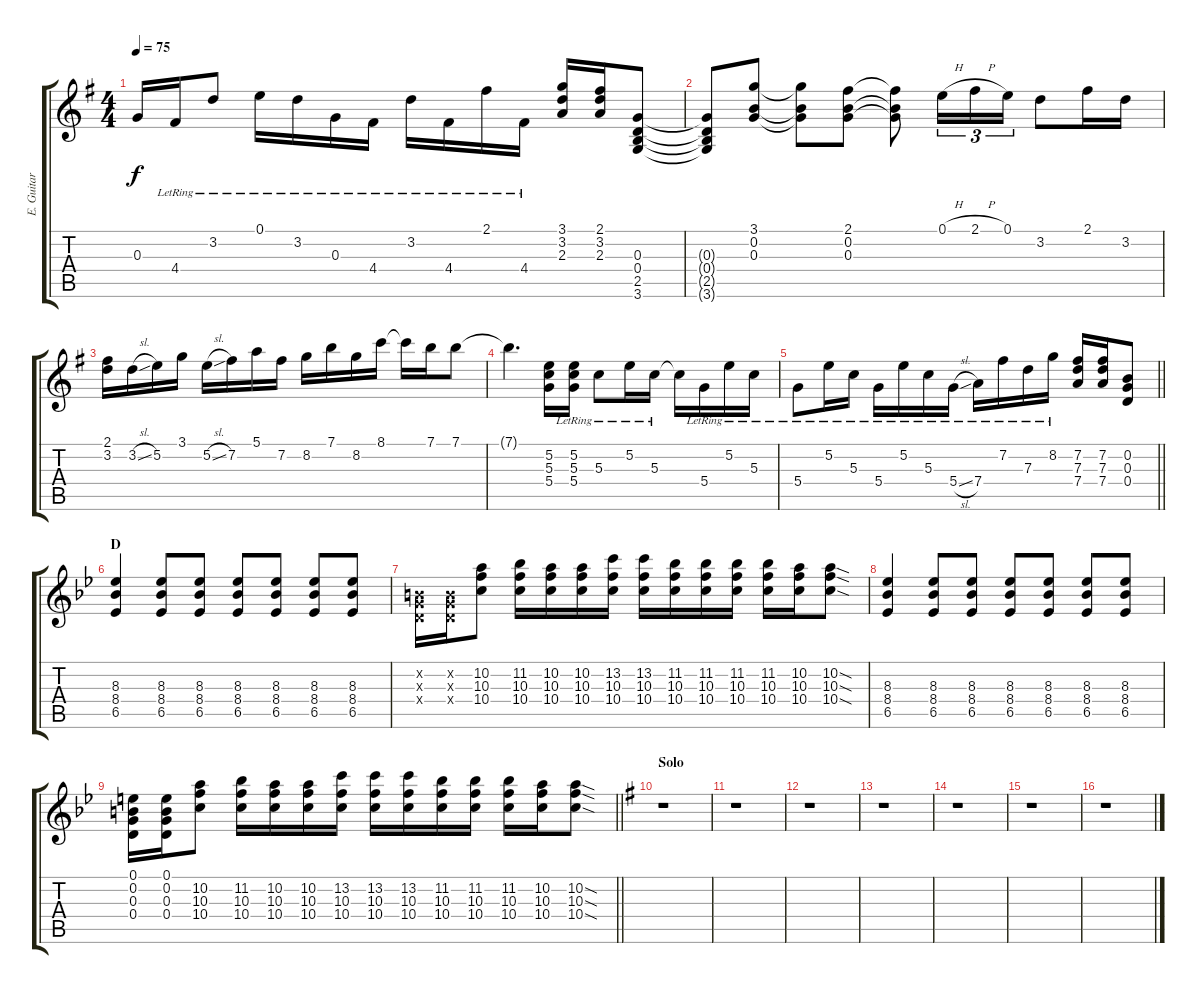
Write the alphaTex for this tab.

\track ("E. Guitar I" "E. Guitar ") {instrument electricguitarclean}
\staff {score tabs}
\tuning (E4 B3 G3 D3 A2 E2) {hide}
\ts (4 4)
\tempo 75
\clef g2
\ks g
0.3{t}.16{dy f} 4.4{lr}.16 3.2{lr}.8 0.1{lr}.16 3.2{lr}.16 0.3{lr}.16 4.4{lr}.16 3.2{lr}.16 4.4{lr}.16 2.1{lr}.16 4.4{lr}.16 (3.1 3.2 2.3).16 (2.1 3.2 2.3).16 (0.3 0.4 2.5 3.6).8 |
(0.3{t} 0.4{t} 2.5{t} 3.6{t}).8 (3.1 0.2 0.3).8 (3.1{t} 0.2{t} 0.3{t}).8 (2.1 0.2 0.3).8 (2.1{t} 0.2{t} 0.3{t}).8 0.1{h}.16{tu (3 2)} 2.1{h}.16{tu (3 2)} 0.1.16{tu (3 2)} 3.2.8 2.1.16 3.2.16 |
(2.1 3.2).16 3.2{sl}.16 5.2.16 3.1.16 5.2{sl}.16 7.2.16 5.1.16 7.2.16 8.2.16 7.1.16 8.2.16 8.1.16 8.1{t}.16 7.1.16 7.1.8 |
7.1{t}.4{d} (5.2 5.3 5.4).16 (5.2{lr} 5.3{lr} 5.4{lr}).16 5.3{lr}.8 5.2{lr}.16 5.3{lr}.16 5.3{t}.16 5.4{lr}.16 5.2{lr}.16 5.3{lr}.16 |
\barLineRight lightlight
5.4{lr}.8 5.2{lr}.16 5.3{lr}.16 5.4{lr}.16 5.2{lr}.16 5.3{lr}.16 5.4{sl lr}.16 7.4{lr}.16 7.2{lr}.16 7.3{lr}.16 8.2{lr}.16 (7.2 7.3 7.4).16 (7.2 7.3 7.4).16 (0.2 0.3 0.4).8 |
\section ("" "D")
\ks bb
(8.3 8.4 6.5).4 (8.3 8.4 6.5).8 (8.3 8.4 6.5).8 (8.3 8.4 6.5).8 (8.3 8.4 6.5).8 (8.3 8.4 6.5).8 (8.3 8.4 6.5).8 |
(0.2{x} 0.3{x} 0.4{x}).16 (0.2{x} 0.3{x} 0.4{x}).16 (10.2 10.3 10.4).8 (11.2 10.3 10.4).16 (10.2 10.3 10.4).16 (10.2 10.3 10.4).16 (13.2 10.3 10.4).16 (13.2 10.3 10.4).16 (11.2 10.3 10.4).16 (11.2 10.3 10.4).16 (11.2 10.3 10.4).16 (11.2 10.3 10.4).16 (10.2 10.3 10.4).16 (10.2{sod} 10.3{sod} 10.4{sod}).8 |
(8.3 8.4 6.5).4 (8.3 8.4 6.5).8 (8.3 8.4 6.5).8 (8.3 8.4 6.5).8 (8.3 8.4 6.5).8 (8.3 8.4 6.5).8 (8.3 8.4 6.5).8 |
\barLineRight lightlight
(0.1 0.2 0.3 0.4).16 (0.1 0.2 0.3 0.4).16 (10.2 10.3 10.4).8 (11.2 10.3 10.4).16 (10.2 10.3 10.4).16 (10.2 10.3 10.4).16 (13.2 10.3 10.4).16 (13.2 10.3 10.4).16 (13.2 10.3 10.4).16 (11.2 10.3 10.4).16 (11.2 10.3 10.4).16 (11.2 10.3 10.4).16 (10.2 10.3 10.4).16 (10.2{sod} 10.3{sod} 10.4{sod}).8 |
\section ("" "Solo")
\ks g
r.1 |
r.1 |
r.1 |
r.1 |
r.1 |
r.1 |
r.1
